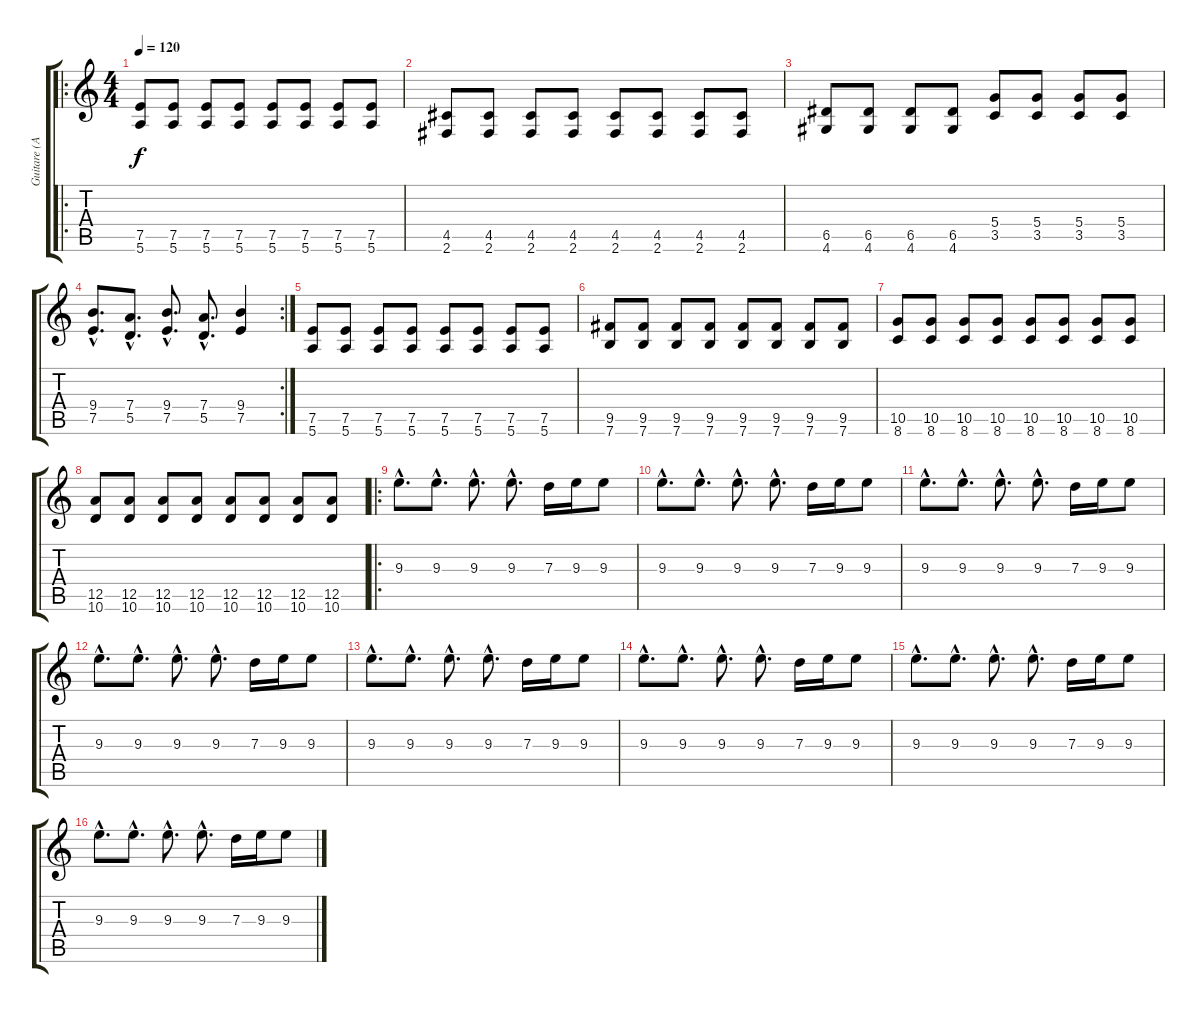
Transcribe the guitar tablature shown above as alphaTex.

\track ("Guitare (Antoine)" "Guitare (A") {instrument overdrivenguitar}
\staff {score tabs}
\tuning (E4 B3 G3 D3 A2 E2) {hide}
\ro
\ts (4 4)
\tempo 120
\clef g2
\ks c
(7.5 5.6).8{dy f} (7.5 5.6).8 (7.5 5.6).8 (7.5 5.6).8 (7.5 5.6).8 (7.5 5.6).8 (7.5 5.6).8 (7.5 5.6).8 |
(4.5 2.6).8 (4.5 2.6).8 (4.5 2.6).8 (4.5 2.6).8 (4.5 2.6).8 (4.5 2.6).8 (4.5 2.6).8 (4.5 2.6).8 |
(6.5 4.6).8 (6.5 4.6).8 (6.5 4.6).8 (6.5 4.6).8 (5.4 3.5).8 (5.4 3.5).8 (5.4 3.5).8 (5.4 3.5).8 |
\rc 2
(9.4{hac} 7.5{hac}).8{d} (7.4{hac} 5.5{hac}).8{d} (9.4{hac} 7.5{hac}).8{d} (7.4{hac} 5.5{hac}).8{d} (9.4 7.5).4 |
(7.5 5.6).8 (7.5 5.6).8 (7.5 5.6).8 (7.5 5.6).8 (7.5 5.6).8 (7.5 5.6).8 (7.5 5.6).8 (7.5 5.6).8 |
(9.5 7.6).8 (9.5 7.6).8 (9.5 7.6).8 (9.5 7.6).8 (9.5 7.6).8 (9.5 7.6).8 (9.5 7.6).8 (9.5 7.6).8 |
(10.5 8.6).8 (10.5 8.6).8 (10.5 8.6).8 (10.5 8.6).8 (10.5 8.6).8 (10.5 8.6).8 (10.5 8.6).8 (10.5 8.6).8 |
(12.5 10.6).8 (12.5 10.6).8 (12.5 10.6).8 (12.5 10.6).8 (12.5 10.6).8 (12.5 10.6).8 (12.5 10.6).8 (12.5 10.6).8 |
\ro
9.3{hac}.8{d} 9.3{hac}.8{d} 9.3{hac}.8{d} 9.3{hac}.8{d} 7.3.16 9.3.16 9.3.8 |
9.3{hac}.8{d} 9.3{hac}.8{d} 9.3{hac}.8{d} 9.3{hac}.8{d} 7.3.16 9.3.16 9.3.8 |
9.3{hac}.8{d} 9.3{hac}.8{d} 9.3{hac}.8{d} 9.3{hac}.8{d} 7.3.16 9.3.16 9.3.8 |
9.3{hac}.8{d} 9.3{hac}.8{d} 9.3{hac}.8{d} 9.3{hac}.8{d} 7.3.16 9.3.16 9.3.8 |
9.3{hac}.8{d} 9.3{hac}.8{d} 9.3{hac}.8{d} 9.3{hac}.8{d} 7.3.16 9.3.16 9.3.8 |
9.3{hac}.8{d} 9.3{hac}.8{d} 9.3{hac}.8{d} 9.3{hac}.8{d} 7.3.16 9.3.16 9.3.8 |
9.3{hac}.8{d} 9.3{hac}.8{d} 9.3{hac}.8{d} 9.3{hac}.8{d} 7.3.16 9.3.16 9.3.8 |
9.3{hac}.8{d} 9.3{hac}.8{d} 9.3{hac}.8{d} 9.3{hac}.8{d} 7.3.16 9.3.16 9.3.8
